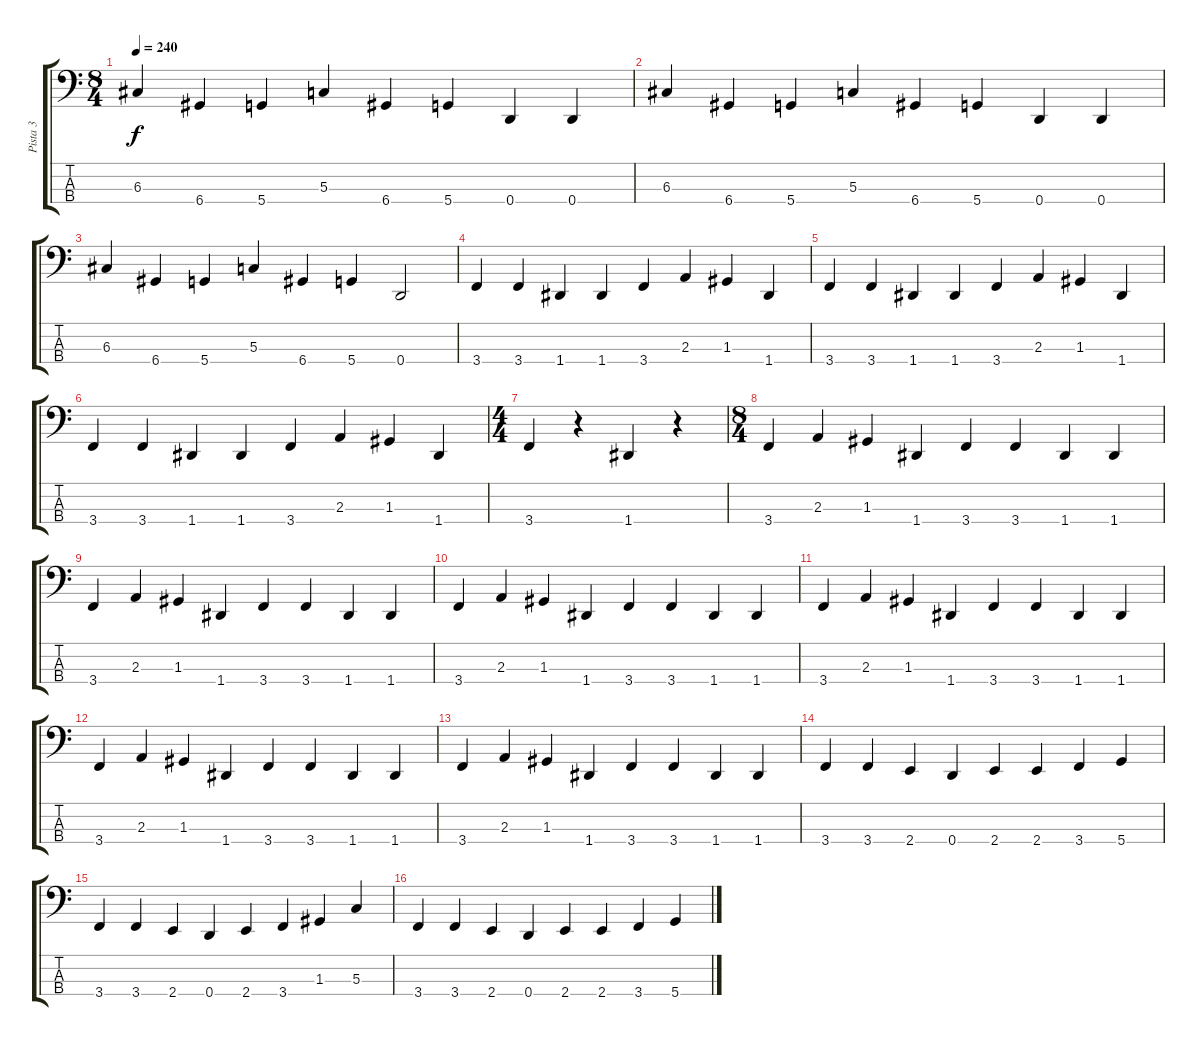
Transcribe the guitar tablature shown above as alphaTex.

\track ("Pista 3" "Pista 3") {instrument electricbassfinger}
\staff {score tabs}
\tuning (F2 C2 G1 D1) {hide}
\ts (8 4)
\tempo 240
\clef f4
\ks c
6.3.4{dy f} 6.4.4 5.4.4 5.3.4 6.4.4 5.4.4 0.4.4 0.4.4 |
6.3.4 6.4.4 5.4.4 5.3.4 6.4.4 5.4.4 0.4.4 0.4.4 |
6.3.4 6.4.4 5.4.4 5.3.4 6.4.4 5.4.4 0.4.2 |
3.4.4 3.4.4 1.4.4 1.4.4 3.4.4 2.3.4 1.3.4 1.4.4 |
3.4.4 3.4.4 1.4.4 1.4.4 3.4.4 2.3.4 1.3.4 1.4.4 |
3.4.4 3.4.4 1.4.4 1.4.4 3.4.4 2.3.4 1.3.4 1.4.4 |
\ts (4 4)
3.4.4 r.4 1.4.4 r.4 |
\ts (8 4)
3.4.4 2.3.4 1.3.4 1.4.4 3.4.4 3.4.4 1.4.4 1.4.4 |
3.4.4 2.3.4 1.3.4 1.4.4 3.4.4 3.4.4 1.4.4 1.4.4 |
3.4.4 2.3.4 1.3.4 1.4.4 3.4.4 3.4.4 1.4.4 1.4.4 |
3.4.4 2.3.4 1.3.4 1.4.4 3.4.4 3.4.4 1.4.4 1.4.4 |
3.4.4 2.3.4 1.3.4 1.4.4 3.4.4 3.4.4 1.4.4 1.4.4 |
3.4.4 2.3.4 1.3.4 1.4.4 3.4.4 3.4.4 1.4.4 1.4.4 |
3.4.4 3.4.4 2.4.4 0.4.4 2.4.4 2.4.4 3.4.4 5.4.4 |
3.4.4 3.4.4 2.4.4 0.4.4 2.4.4 3.4.4 1.3.4 5.3.4 |
3.4.4 3.4.4 2.4.4 0.4.4 2.4.4 2.4.4 3.4.4 5.4.4
